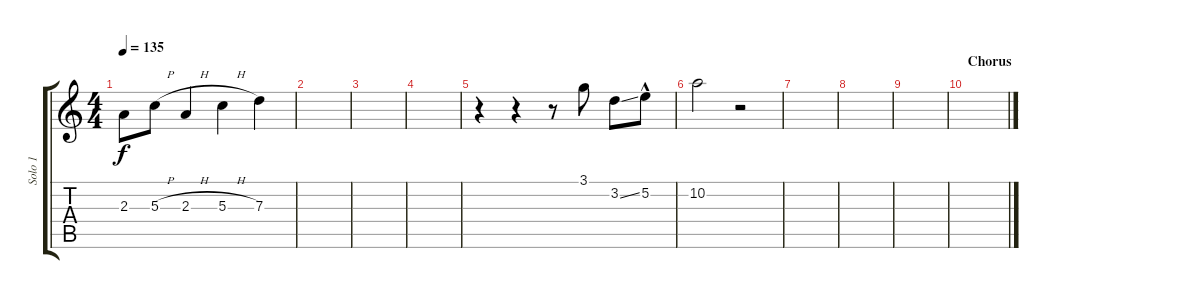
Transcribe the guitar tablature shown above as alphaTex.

\track ("Solo 1" "Solo 1") {instrument electricguitarjazz}
\staff {score tabs}
\tuning (E4 B3 G3 D3 A2 E2) {hide}
\ts (4 4)
\tempo 135
\clef g2
\ks c
2.3.8{dy f} 5.3{h}.8 2.3{h}.4 5.3{h}.4 7.3.4 |
|
|
|
r.4 r.4 r.8 3.1.8 3.2{ss}.8 5.2{hac}.8 |
10.2.2 r.2 |
|
|
|
\section ("" "Chorus")
